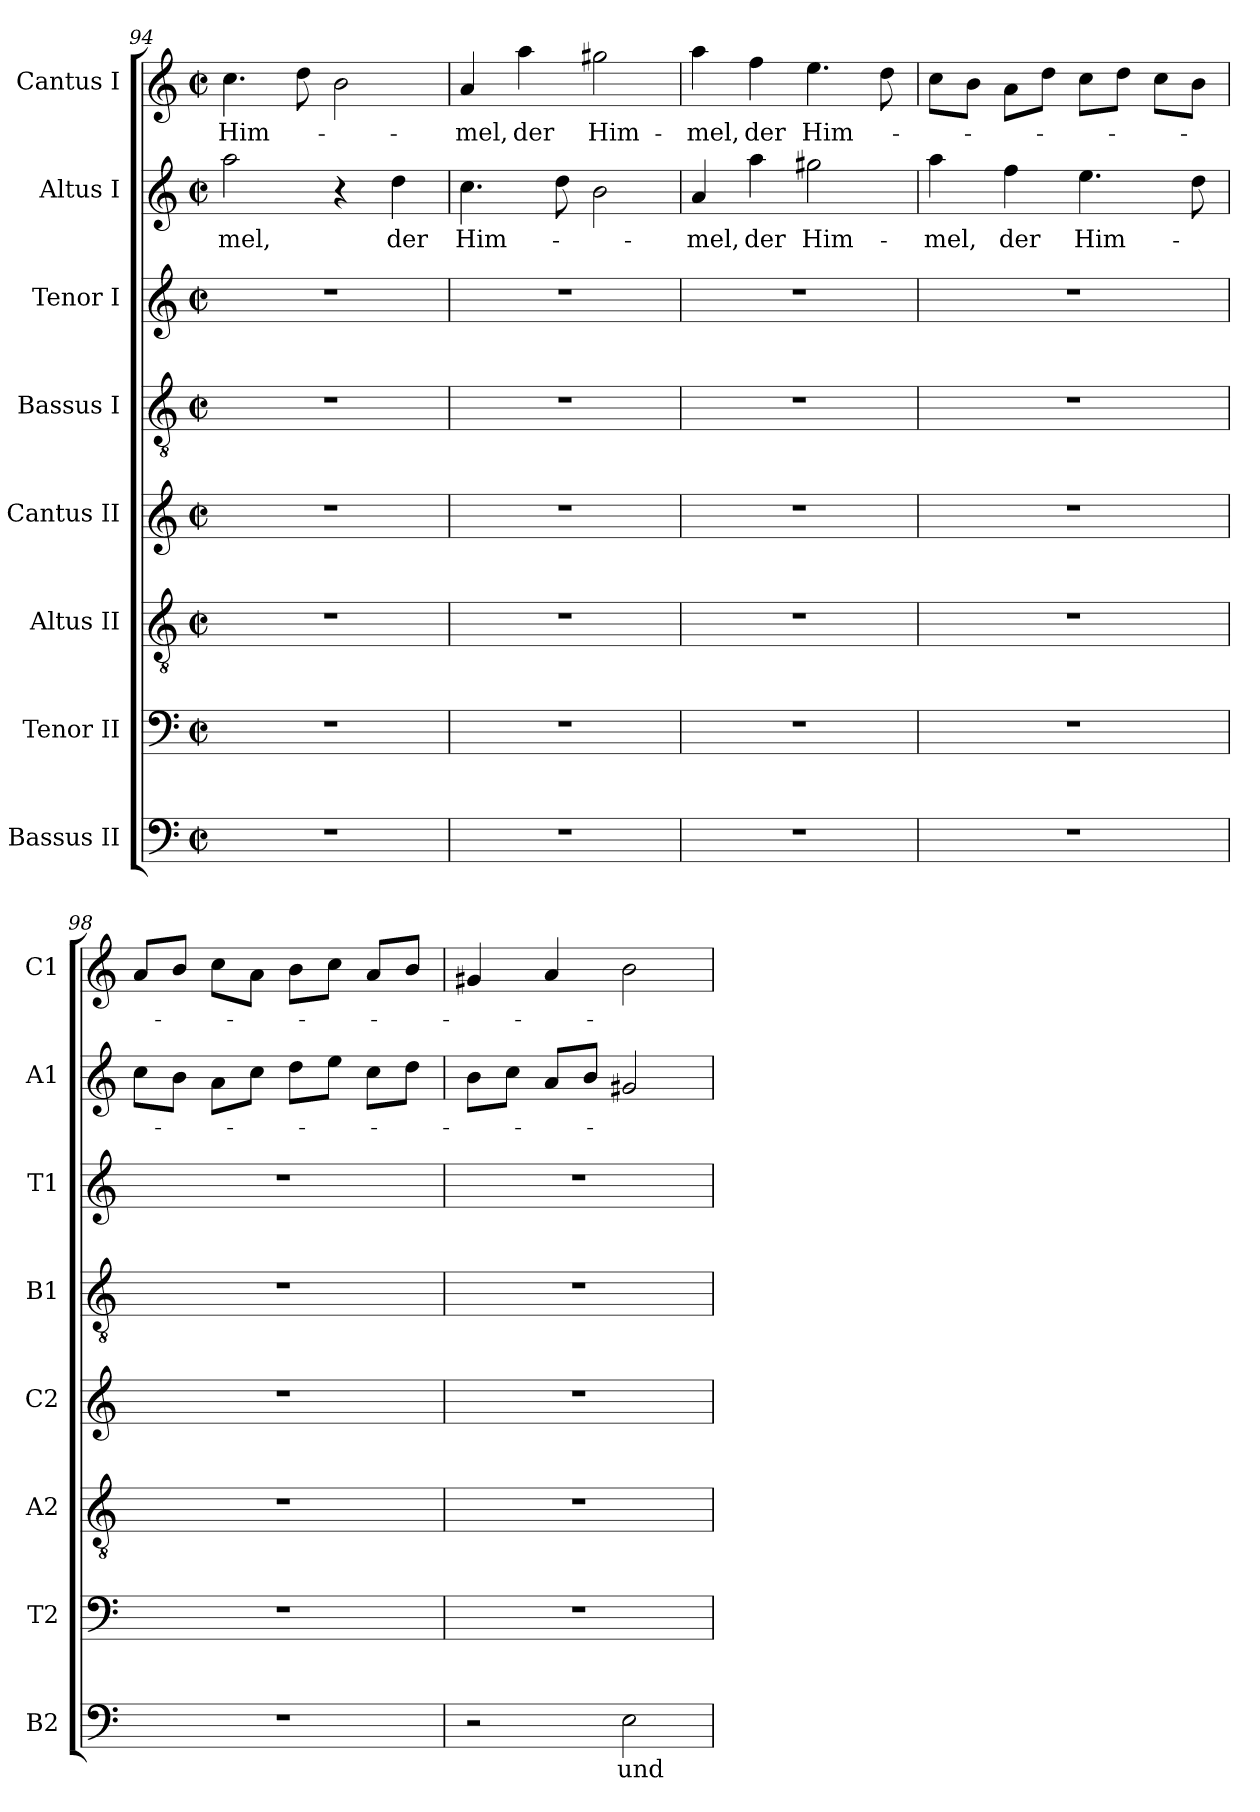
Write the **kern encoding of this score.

**kern	**text	**kern	**kern	**kern	**kern	**kern	**kern	**text	**kern	**text
*part8	*part8	*part7	*part6	*part5	*part4	*part3	*part2	*part2	*part1	*part1
*staff8	*staff8	*staff7	*staff6	*staff5	*staff4	*staff3	*staff2	*staff2	*staff1	*staff1
*I"Bassus II	*	*I"Tenor II	*I"Altus II	*I"Cantus II	*I"Bassus I	*I"Tenor I	*I"Altus I	*	*I"Cantus I	*
*I'B2	*	*I'T2	*I'A2	*I'C2	*I'B1	*I'T1	*I'A1	*	*I'C1	*
!!LO:LB:g=z
*clefF4	*	*clefF4	*clefGv2	*clefG2	*clefGv2	*clefG2	*clefG2	*	*clefG2	*
*k[]	*	*k[]	*k[]	*k[]	*k[]	*k[]	*k[]	*	*k[]	*
*C:	*	*C:	*C:	*C:	*C:	*C:	*C:	*	*C:	*
*M2/2	*	*M2/2	*M2/2	*M2/2	*M2/2	*M2/2	*M2/2	*	*M2/2	*
*met(c|)	*	*met(c|)	*met(c|)	*met(c|)	*met(c|)	*met(c|)	*met(c|)	*	*met(c|)	*
=94	=94	=94	=94	=94	=94	=94	=94	=94	=94	=94
!	!	!	!	!	!	!	!	!LO:LY:b	!	!
!	!	!	!	!	!	!	!	!	!	!LO:LY:b
1r	.	1r	1r	1r	1r	1r	2aa\	-mel,	4.cc\	Him-
.	.	.	.	.	.	.	.	.	8dd\	.
.	.	.	.	.	.	.	4r	.	2b\	.
!	!	!	!	!	!	!	!	!LO:LY:b	!	!
.	.	.	.	.	.	.	4dd\	der	.	.
=95	=95	=95	=95	=95	=95	=95	=95	=95	=95	=95
!	!	!	!	!	!	!	!	!LO:LY:b	!	!
!	!	!	!	!	!	!	!	!	!	!LO:LY:b
1r	.	1r	1r	1r	1r	1r	4.cc\	Him-	4a/	-mel,
!	!	!	!	!	!	!	!	!	!	!LO:LY:b
.	.	.	.	.	.	.	.	.	4aa\	der
.	.	.	.	.	.	.	8dd\	.	.	.
!	!	!	!	!	!	!	!	!	!	!LO:LY:b
.	.	.	.	.	.	.	2b\	.	2gg#X\	Him-
=96	=96	=96	=96	=96	=96	=96	=96	=96	=96	=96
!	!	!	!	!	!	!	!	!LO:LY:b	!	!
!	!	!	!	!	!	!	!	!	!	!LO:LY:b
1r	.	1r	1r	1r	1r	1r	4a/	-mel,	4aa\	-mel,
!	!	!	!	!	!	!	!	!LO:LY:b	!	!
!	!	!	!	!	!	!	!	!	!	!LO:LY:b
.	.	.	.	.	.	.	4aa\	der	4ff\	der
!	!	!	!	!	!	!	!	!LO:LY:b	!	!
!	!	!	!	!	!	!	!	!	!	!LO:LY:b
.	.	.	.	.	.	.	2gg#X\	Him-	4.ee\	Him-
.	.	.	.	.	.	.	.	.	8dd\	.
=97	=97	=97	=97	=97	=97	=97	=97	=97	=97	=97
!	!	!	!	!	!	!	!	!LO:LY:b	!	!
1r	.	1r	1r	1r	1r	1r	4aa\	-mel,	8cc\L	.
.	.	.	.	.	.	.	.	.	8b\J	.
!	!	!	!	!	!	!	!	!LO:LY:b	!	!
.	.	.	.	.	.	.	4ff\	der	8a\L	.
.	.	.	.	.	.	.	.	.	8dd\J	.
!	!	!	!	!	!	!	!	!LO:LY:b	!	!
.	.	.	.	.	.	.	4.ee\	Him-	8cc\L	.
.	.	.	.	.	.	.	.	.	8dd\J	.
.	.	.	.	.	.	.	.	.	8cc\L	.
.	.	.	.	.	.	.	8dd\	.	8b\J	.
=98	=98	=98	=98	=98	=98	=98	=98	=98	=98	=98
1r	.	1r	1r	1r	1r	1r	8cc\L	.	8a/L	.
.	.	.	.	.	.	.	8b\J	.	8b/J	.
.	.	.	.	.	.	.	8a\L	.	8cc\L	.
.	.	.	.	.	.	.	8cc\J	.	8a\J	.
.	.	.	.	.	.	.	8dd\L	.	8b\L	.
.	.	.	.	.	.	.	8ee\J	.	8cc\J	.
.	.	.	.	.	.	.	8cc\L	.	8a/L	.
.	.	.	.	.	.	.	8dd\J	.	8b/J	.
=99	=99	=99	=99	=99	=99	=99	=99	=99	=99	=99
2r	.	1r	1r	1r	1r	1r	8b\L	.	4g#X/	.
.	.	.	.	.	.	.	8cc\J	.	.	.
.	.	.	.	.	.	.	8a/L	.	4a/	.
.	.	.	.	.	.	.	8b/J	.	.	.
!	!LO:LY:b	!	!	!	!	!	!	!	!	!
2E\	und	.	.	.	.	.	2g#X/	.	2b\	.
=	=	=	=	=	=	=	=	=	=	=
*-	*-	*-	*-	*-	*-	*-	*-	*-	*-	*-
